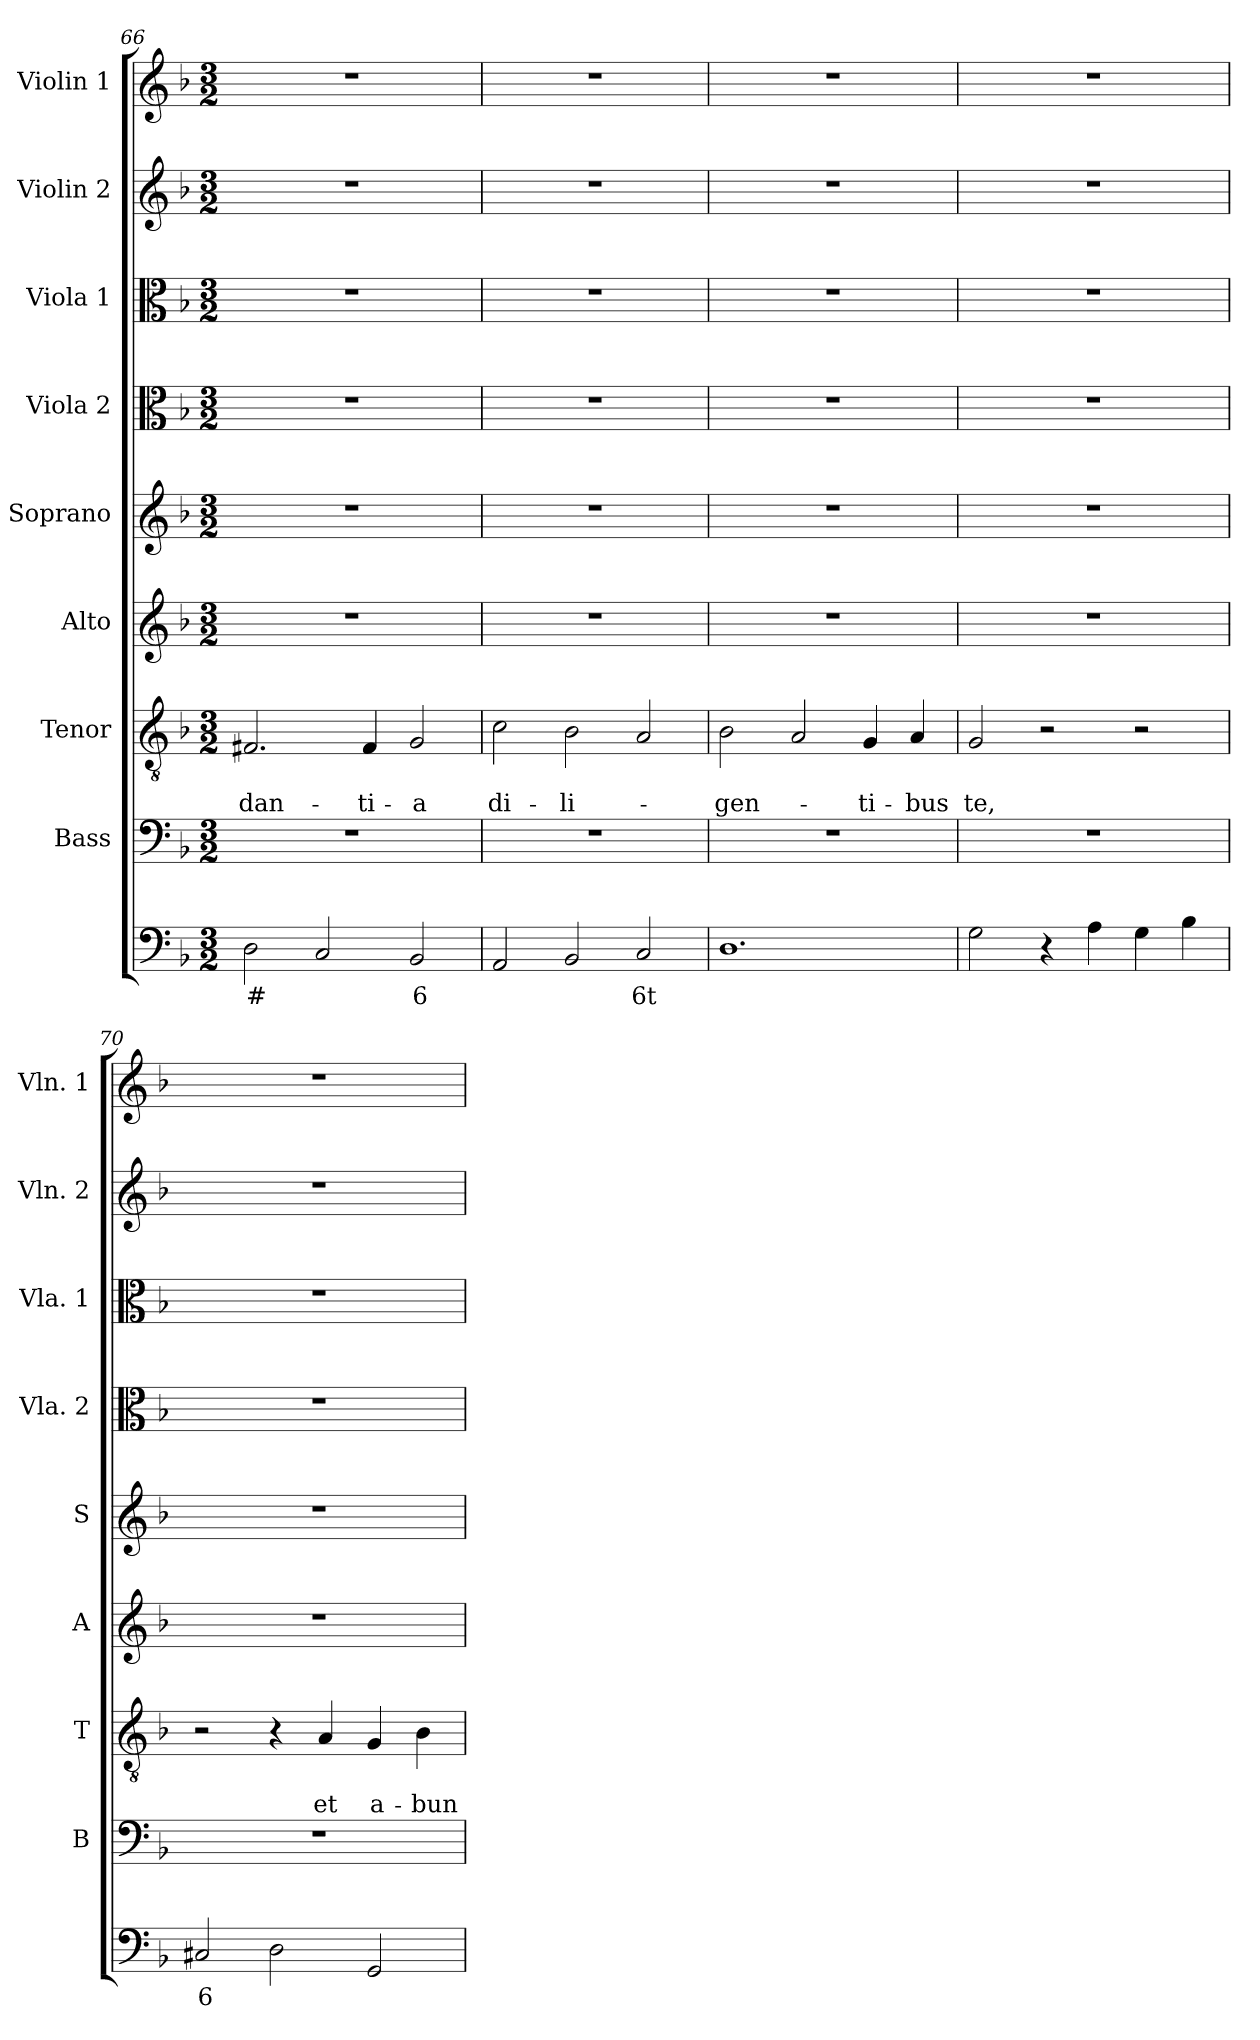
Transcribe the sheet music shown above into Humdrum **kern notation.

**kern	**text	**kern	**kern	**text	**text	**kern	**kern	**kern	**kern	**kern	**kern
*part9	*part9	*part8	*part7	*part7	*part7	*part6	*part5	*part4	*part3	*part2	*part1
*staff9	*staff9	*staff8	*staff7	*staff7	*staff7	*staff6	*staff5	*staff4	*staff3	*staff2	*staff1
*	*	*I"Bass	*I"Tenor	*	*	*I"Alto	*I"Soprano	*I"Viola 2	*I"Viola 1	*I"Violin 2	*I"Violin 1
*	*	*I'B	*I'T	*	*	*I'A	*I'S	*I'Vla. 2	*I'Vla. 1	*I'Vln. 2	*I'Vln. 1
!!LO:PB:g=z
*clefF4	*	*clefF4	*clefGv2	*	*	*clefG2	*clefG2	*clefC3	*clefC3	*clefG2	*clefG2
*k[b-]	*	*k[b-]	*k[b-]	*	*	*k[b-]	*k[b-]	*k[b-]	*k[b-]	*k[b-]	*k[b-]
*F:	*	*F:	*F:	*	*	*F:	*F:	*F:	*F:	*F:	*F:
*M3/2	*	*M3/2	*M3/2	*	*	*M3/2	*M3/2	*M3/2	*M3/2	*M3/2	*M3/2
=66	=66	=66	=66	=66	=66	=66	=66	=66	=66	=66	=66
!	!LO:LY:b	!	!	!	!LO:LY:b	!	!	!	!	!	!
2D\	#	1.r	2.F#X/	.	-dan-	1.r	1.r	1.r	1.r	1.r	1.r
2C/	.	.	.	.	.	.	.	.	.	.	.
!	!	!	!	!	!LO:LY:b	!	!	!	!	!	!
.	.	.	4F#/	.	-ti-	.	.	.	.	.	.
!	!LO:LY:b	!	!	!	!LO:LY:b	!	!	!	!	!	!
2BB-/	6	.	2G/	.	-a	.	.	.	.	.	.
=67	=67	=67	=67	=67	=67	=67	=67	=67	=67	=67	=67
!	!	!	!	!	!LO:LY:b	!	!	!	!	!	!
2AA/	.	1.r	2c\	.	di-	1.r	1.r	1.r	1.r	1.r	1.r
!	!	!	!	!	!LO:LY:b	!	!	!	!	!	!
2BB-/	.	.	2B-\	.	-li-	.	.	.	.	.	.
!	!LO:LY:b	!	!	!	!	!	!	!	!	!	!
2C/	6t	.	2A/	.	.	.	.	.	.	.	.
=68	=68	=68	=68	=68	=68	=68	=68	=68	=68	=68	=68
*^	*	*	*	*	*	*	*	*	*	*	*
!	!	!	!	!	!	!LO:LY:b	!	!	!	!	!	!
1.D	2ryy	.	1.r	2B-\	.	-gen-	1.r	1.r	1.r	1.r	1.r	1.r
.	2ryy	.	.	2A/	.	.	.	.	.	.	.	.
!	!	!	!	!	!	!LO:LY:b	!	!	!	!	!	!
.	2ryy	.	.	4G/	.	-ti-	.	.	.	.	.	.
!	!	!	!	!	!	!LO:LY:b	!	!	!	!	!	!
.	.	.	.	4A/	.	-bus	.	.	.	.	.	.
*v	*v	*	*	*	*	*	*	*	*	*	*	*
=69	=69	=69	=69	=69	=69	=69	=69	=69	=69	=69	=69
!	!	!	!	!	!LO:LY:b	!	!	!	!	!	!
2G\	.	1.r	2G/	.	te,	1.r	1.r	1.r	1.r	1.r	1.r
4r	.	.	2r	.	.	.	.	.	.	.	.
4A\	.	.	.	.	.	.	.	.	.	.	.
4G\	.	.	2r	.	.	.	.	.	.	.	.
4B-\	.	.	.	.	.	.	.	.	.	.	.
=70	=70	=70	=70	=70	=70	=70	=70	=70	=70	=70	=70
!	!LO:LY:b	!	!	!	!	!	!	!	!	!	!
2C#X/	6	1.r	2r	.	.	1.r	1.r	1.r	1.r	1.r	1.r
2D\	.	.	4r	.	.	.	.	.	.	.	.
!	!	!	!	!	!LO:LY:b	!	!	!	!	!	!
.	.	.	4A/	.	et	.	.	.	.	.	.
!	!	!	!	!	!LO:LY:b	!	!	!	!	!	!
2GG/	.	.	4G/	.	a-	.	.	.	.	.	.
!	!	!	!	!	!LO:LY:b	!	!	!	!	!	!
.	.	.	4B-\	.	-bun-	.	.	.	.	.	.
=	=	=	=	=	=	=	=	=	=	=	=
*-	*-	*-	*-	*-	*-	*-	*-	*-	*-	*-	*-
